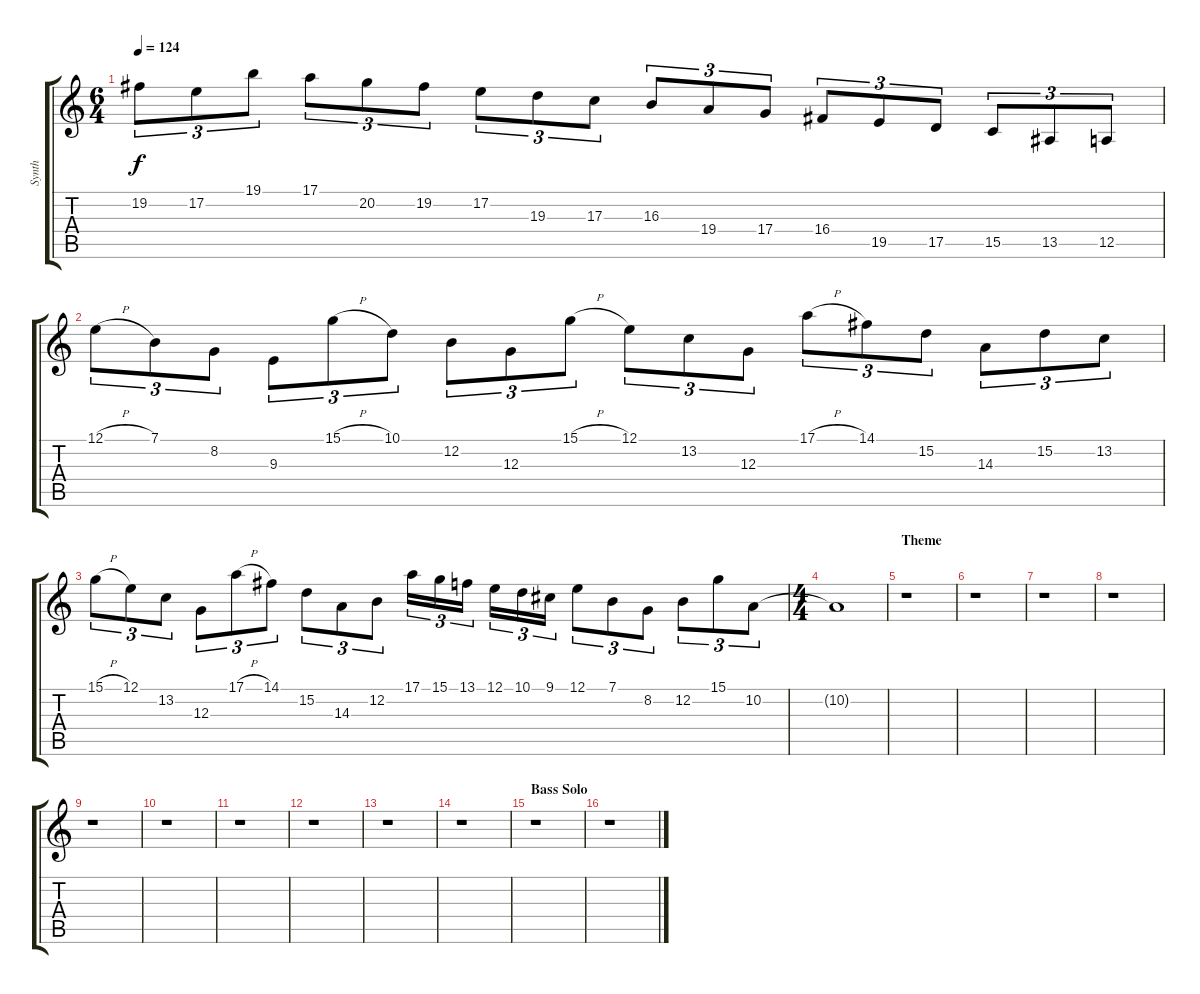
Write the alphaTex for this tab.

\track ("Synth" "Synth") {instrument rockorgan}
\staff {score tabs}
\tuning (E4 B3 G3 D3 A2 E2) {hide}
\ts (6 4)
\tempo 124
\clef g2
\ks c
19.2.8{tu (3 2) dy f} 17.2.8{tu (3 2)} 19.1.8{tu (3 2)} 17.1.8{tu (3 2)} 20.2.8{tu (3 2)} 19.2.8{tu (3 2)} 17.2.8{tu (3 2)} 19.3.8{tu (3 2)} 17.3.8{tu (3 2)} 16.3.8{tu (3 2)} 19.4.8{tu (3 2)} 17.4.8{tu (3 2)} 16.4.8{tu (3 2)} 19.5.8{tu (3 2)} 17.5.8{tu (3 2)} 15.5.8{tu (3 2)} 13.5.8{tu (3 2)} 12.5.8{tu (3 2)} |
12.1{h}.8{tu (3 2)} 7.1.8{tu (3 2)} 8.2.8{tu (3 2)} 9.3.8{tu (3 2)} 15.1{h}.8{tu (3 2)} 10.1.8{tu (3 2)} 12.2.8{tu (3 2)} 12.3.8{tu (3 2)} 15.1{h}.8{tu (3 2)} 12.1.8{tu (3 2)} 13.2.8{tu (3 2)} 12.3.8{tu (3 2)} 17.1{h}.8{tu (3 2)} 14.1.8{tu (3 2)} 15.2.8{tu (3 2)} 14.3.8{tu (3 2)} 15.2.8{tu (3 2)} 13.2.8{tu (3 2)} |
15.1{h}.8{tu (3 2)} 12.1.8{tu (3 2)} 13.2.8{tu (3 2)} 12.3.8{tu (3 2)} 17.1{h}.8{tu (3 2)} 14.1.8{tu (3 2)} 15.2.8{tu (3 2)} 14.3.8{tu (3 2)} 12.2.8{tu (3 2)} 17.1.16{tu (3 2)} 15.1.16{tu (3 2)} 13.1.16{tu (3 2)} 12.1.16{tu (3 2)} 10.1.16{tu (3 2)} 9.1.16{tu (3 2)} 12.1.8{tu (3 2)} 7.1.8{tu (3 2)} 8.2.8{tu (3 2)} 12.2.8{tu (3 2)} 15.1.8{tu (3 2)} 10.2.8{tu (3 2)} |
\ts (4 4)
10.2{t}.1 |
\section ("" "Theme")
r.1 |
r.1 |
r.1 |
r.1 |
r.1 |
r.1 |
r.1 |
r.1 |
r.1 |
r.1 |
\section ("" "Bass Solo")
r.1 |
r.1
